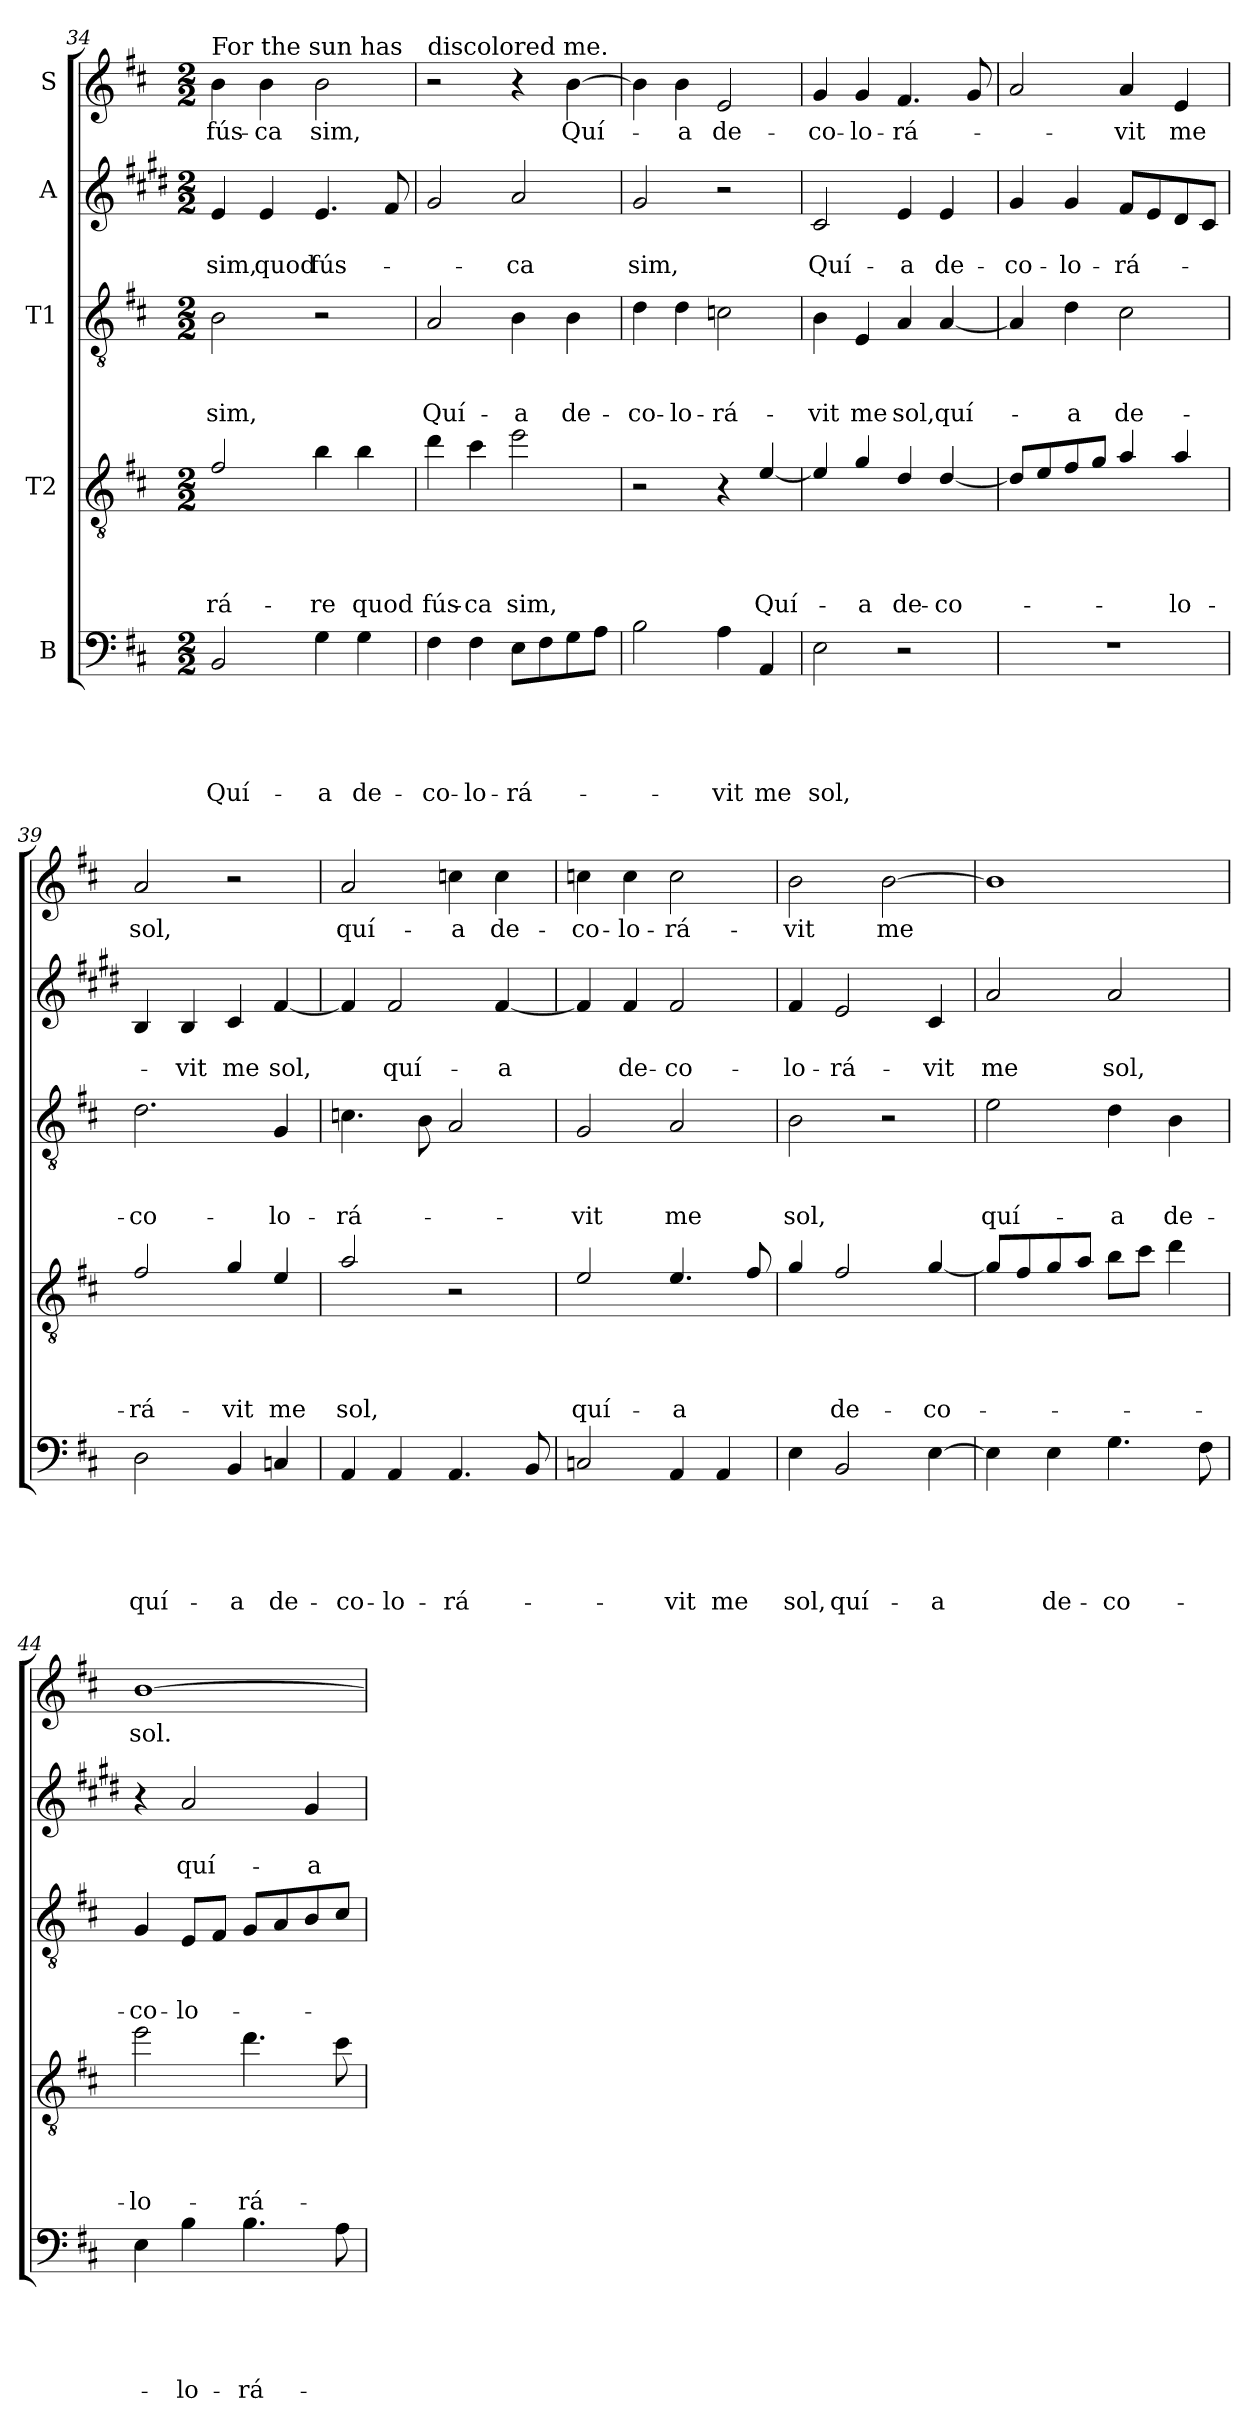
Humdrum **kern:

**kern	**text	**text	**text	**text	**text	**kern	**text	**text	**text	**text	**kern	**text	**text	**text	**kern	**text	**text	**kern	**text
*part5	*part5	*part5	*part5	*part5	*part5	*part4	*part4	*part4	*part4	*part4	*part3	*part3	*part3	*part3	*part2	*part2	*part2	*part1	*part1
*staff5	*staff5	*staff5	*staff5	*staff5	*staff5	*staff4	*staff4	*staff4	*staff4	*staff4	*staff3	*staff3	*staff3	*staff3	*staff2	*staff2	*staff2	*staff1	*staff1
*I"B	*	*	*	*	*	*I"T2	*	*	*	*	*I"T1	*	*	*	*I"A	*	*	*I"S	*
*clefF4	*	*	*	*	*	*clefGv2	*	*	*	*	*clefGv2	*	*	*	*clefG2	*	*	*clefG2	*
*	*	*	*	*	*	*ITrd8c14	*	*	*	*	*	*	*	*	*ITrd1c2	*	*	*	*
*k[f#c#]	*	*	*	*	*	*k[f#c#]	*	*	*	*	*k[f#c#]	*	*	*	*k[f#c#]	*	*	*k[f#c#]	*
*D:	*	*	*	*	*	*D:	*	*	*	*	*D:	*	*	*	*D:	*	*	*D:	*
*M2/2	*	*	*	*	*	*M2/2	*	*	*	*	*M2/2	*	*	*	*M2/2	*	*	*M2/2	*
=34	=34	=34	=34	=34	=34	=34	=34	=34	=34	=34	=34	=34	=34	=34	=34	=34	=34	=34	=34
!	!	!	!	!	!	!	!	!	!	!	!	!	!	!	!	!	!	!LO:TX:a:t=For the sun has	!
!	!	!	!	!	!LO:LY:b	!	!	!	!	!LO:LY:b	!	!	!	!LO:LY:b	!	!	!LO:LY:b	!	!LO:LY:b
2BB/	.	.	.	.	Quí-	2F#/	.	.	.	-rá-	2B\	.	.	sim,	4d/	.	sim,	4b\	fús-
!	!	!	!	!	!	!	!	!	!	!	!	!	!	!	!	!	!LO:LY:b	!	!LO:LY:b
.	.	.	.	.	.	.	.	.	.	.	.	.	.	.	4d/	.	quod	4b\	-ca
!	!	!	!	!	!LO:LY:b	!	!	!	!	!LO:LY:b	!	!	!	!	!	!	!LO:LY:b	!	!LO:LY:b
4G\	.	.	.	.	-a	4B\	.	.	.	-re	2r	.	.	.	4.d/	.	fús-	2b\	sim,
!	!	!	!	!	!LO:LY:b	!	!	!	!	!LO:LY:b	!	!	!	!	!	!	!	!	!
4G\	.	.	.	.	de-	4B\	.	.	.	quod	.	.	.	.	.	.	.	.	.
.	.	.	.	.	.	.	.	.	.	.	.	.	.	.	8e/	.	.	.	.
=35	=35	=35	=35	=35	=35	=35	=35	=35	=35	=35	=35	=35	=35	=35	=35	=35	=35	=35	=35
!	!	!	!	!	!	!	!	!	!	!	!	!	!	!	!	!	!	!LO:TX:a:t=discolored me.	!
!	!	!	!	!	!LO:LY:b	!	!	!	!	!LO:LY:b	!	!	!	!LO:LY:b	!	!	!	!	!
4F#\	.	.	.	.	-co-	4d\	.	.	.	fús-	2A/	.	.	Quí-	2f#/	.	.	2r	.
!	!	!	!	!	!LO:LY:b	!	!	!	!	!LO:LY:b	!	!	!	!	!	!	!	!	!
4F#\	.	.	.	.	-lo-	4c#\	.	.	.	-ca	.	.	.	.	.	.	.	.	.
!	!	!	!	!	!LO:LY:b	!	!	!	!	!LO:LY:b	!	!	!	!LO:LY:b	!	!	!LO:LY:b	!	!
8E\L	.	.	.	.	-rá-	2e\	.	.	.	sim,	4B\	.	.	-a	2g/	.	-ca	4r	.
8F#\	.	.	.	.	.	.	.	.	.	.	.	.	.	.	.	.	.	.	.
!	!	!	!	!	!	!	!	!	!	!	!	!	!	!LO:LY:b	!	!	!	!	!LO:LY:b
8G\	.	.	.	.	.	.	.	.	.	.	4B\	.	.	de-	.	.	.	[4b\	Quí-
8A\J	.	.	.	.	.	.	.	.	.	.	.	.	.	.	.	.	.	.	.
!!LO:PB:g=z
=36	=36	=36	=36	=36	=36	=36	=36	=36	=36	=36	=36	=36	=36	=36	=36	=36	=36	=36	=36
!	!	!	!	!	!	!	!	!	!	!	!	!	!	!LO:LY:b	!	!	!LO:LY:b	!	!
2B\	.	.	.	.	.	2r	.	.	.	.	4d\	.	.	-co-	2f#/	.	sim,	4b\]	.
!	!	!	!	!	!	!	!	!	!	!	!	!	!	!LO:LY:b	!	!	!	!	!LO:LY:b
.	.	.	.	.	.	.	.	.	.	.	4d\	.	.	-lo-	.	.	.	4b\	-a
!	!	!	!	!	!LO:LY:b	!	!	!	!	!	!	!	!	!LO:LY:b	!	!	!	!	!LO:LY:b
4A\	.	.	.	.	-vit	4r	.	.	.	.	2cn\	.	.	-rá-	2r	.	.	2e/	de-
!	!	!	!	!	!LO:LY:b	!	!	!	!	!LO:LY:b	!	!	!	!	!	!	!	!	!
4AA/	.	.	.	.	me	[4E/	.	.	.	Quí-	.	.	.	.	.	.	.	.	.
=37	=37	=37	=37	=37	=37	=37	=37	=37	=37	=37	=37	=37	=37	=37	=37	=37	=37	=37	=37
!	!	!	!	!	!LO:LY:b	!	!	!	!	!	!	!	!	!LO:LY:b	!	!	!LO:LY:b	!	!LO:LY:b
2E\	.	.	.	.	sol,	4E/]	.	.	.	.	4B\	.	.	-vit	2B/	.	Quí-	4g/	-co-
!	!	!	!	!	!	!	!	!	!	!LO:LY:b	!	!	!	!LO:LY:b	!	!	!	!	!LO:LY:b
.	.	.	.	.	.	4G/	.	.	.	-a	4E/	.	.	me	.	.	.	4g/	-lo-
!	!	!	!	!	!	!	!	!	!	!LO:LY:b	!	!	!	!LO:LY:b	!	!	!LO:LY:b	!	!LO:LY:b
2r	.	.	.	.	.	4D/	.	.	.	de-	4A/	.	.	sol,	4d/	.	-a	4.f#/	-rá-
!	!	!	!	!	!	!	!	!	!	!LO:LY:b	!	!	!	!LO:LY:b	!	!	!LO:LY:b	!	!
.	.	.	.	.	.	[4D/	.	.	.	-co-	[4A/	.	.	quí-	4d/	.	de-	.	.
.	.	.	.	.	.	.	.	.	.	.	.	.	.	.	.	.	.	8g/	.
=38	=38	=38	=38	=38	=38	=38	=38	=38	=38	=38	=38	=38	=38	=38	=38	=38	=38	=38	=38
!	!	!	!	!	!	!	!	!	!	!	!	!	!	!	!	!	!LO:LY:b	!	!
1r	.	.	.	.	.	8D/L]	.	.	.	.	4A/]	.	.	.	4f#/	.	-co-	2a/	.
.	.	.	.	.	.	8E/	.	.	.	.	.	.	.	.	.	.	.	.	.
!	!	!	!	!	!	!	!	!	!	!	!	!	!	!LO:LY:b	!	!	!LO:LY:b	!	!
.	.	.	.	.	.	8F#/	.	.	.	.	4d\	.	.	-a	4f#/	.	-lo-	.	.
.	.	.	.	.	.	8G/J	.	.	.	.	.	.	.	.	.	.	.	.	.
!	!	!	!	!	!	!	!	!	!	!	!	!	!	!LO:LY:b	!	!	!LO:LY:b	!	!LO:LY:b
.	.	.	.	.	.	4A/	.	.	.	.	2c#\	.	.	de-	8e/L	.	-rá-	4a/	-vit
.	.	.	.	.	.	.	.	.	.	.	.	.	.	.	8d/	.	.	.	.
!	!	!	!	!	!	!	!	!	!	!LO:LY:b	!	!	!	!	!	!	!	!	!LO:LY:b
.	.	.	.	.	.	4A/	.	.	.	-lo-	.	.	.	.	8c#/	.	.	4e/	me
.	.	.	.	.	.	.	.	.	.	.	.	.	.	.	8B/J	.	.	.	.
=39	=39	=39	=39	=39	=39	=39	=39	=39	=39	=39	=39	=39	=39	=39	=39	=39	=39	=39	=39
!	!	!	!	!	!LO:LY:b	!	!	!	!	!LO:LY:b	!	!	!	!LO:LY:b	!	!	!	!	!LO:LY:b
2D\	.	.	.	.	quí-	2F#/	.	.	.	-rá-	2.d\	.	.	-co-	4A/	.	.	2a/	sol,
!	!	!	!	!	!	!	!	!	!	!	!	!	!	!	!	!	!LO:LY:b	!	!
.	.	.	.	.	.	.	.	.	.	.	.	.	.	.	4A/	.	-vit	.	.
!	!	!	!	!	!LO:LY:b	!	!	!	!	!LO:LY:b	!	!	!	!	!	!	!LO:LY:b	!	!
4BB/	.	.	.	.	-a	4G/	.	.	.	-vit	.	.	.	.	4B/	.	me	2r	.
!	!	!	!	!	!LO:LY:b	!	!	!	!	!LO:LY:b	!	!	!	!LO:LY:b	!	!	!LO:LY:b	!	!
4Cn/	.	.	.	.	de-	4E/	.	.	.	me	4G/	.	.	-lo-	[4e/	.	sol,	.	.
=40	=40	=40	=40	=40	=40	=40	=40	=40	=40	=40	=40	=40	=40	=40	=40	=40	=40	=40	=40
!	!	!	!	!	!LO:LY:b	!	!	!	!	!LO:LY:b	!	!	!	!LO:LY:b	!	!	!	!	!LO:LY:b
4AA/	.	.	.	.	-co-	2A/	.	.	.	sol,	4.c\	.	.	-rá-	4e/]	.	.	2a/	quí-
!	!	!	!	!	!LO:LY:b	!	!	!	!	!	!	!	!	!	!	!	!LO:LY:b	!	!
4AA/	.	.	.	.	-lo-	.	.	.	.	.	.	.	.	.	2e/	.	quí-	.	.
.	.	.	.	.	.	.	.	.	.	.	8B\	.	.	.	.	.	.	.	.
!	!	!	!	!	!LO:LY:b	!	!	!	!	!	!	!	!	!	!	!	!	!	!LO:LY:b
4.AA/	.	.	.	.	-rá-	2r	.	.	.	.	2A/	.	.	.	.	.	.	4ccn\	-a
!	!	!	!	!	!	!	!	!	!	!	!	!	!	!	!	!	!LO:LY:b	!	!LO:LY:b
.	.	.	.	.	.	.	.	.	.	.	.	.	.	.	[4e/	.	-a	4cc\	de-
8BB/	.	.	.	.	.	.	.	.	.	.	.	.	.	.	.	.	.	.	.
!!LO:LB:g=z
=41	=41	=41	=41	=41	=41	=41	=41	=41	=41	=41	=41	=41	=41	=41	=41	=41	=41	=41	=41
!	!	!	!	!	!	!	!	!	!	!LO:LY:b	!	!	!	!LO:LY:b	!	!	!	!	!LO:LY:b
2C/	.	.	.	.	.	2E/	.	.	.	quí-	2G/	.	.	-vit	4e/]	.	.	4cc\	-co-
!	!	!	!	!	!	!	!	!	!	!	!	!	!	!	!	!	!LO:LY:b	!	!LO:LY:b
.	.	.	.	.	.	.	.	.	.	.	.	.	.	.	4e/	.	de-	4cc\	-lo-
!	!	!	!	!	!LO:LY:b	!	!	!	!	!LO:LY:b	!	!	!	!LO:LY:b	!	!	!LO:LY:b	!	!LO:LY:b
4AA/	.	.	.	.	-vit	4.E/	.	.	.	-a	2A/	.	.	me	2e/	.	-co-	2cc\	-rá-
!	!	!	!	!	!LO:LY:b	!	!	!	!	!	!	!	!	!	!	!	!	!	!
4AA/	.	.	.	.	me	.	.	.	.	.	.	.	.	.	.	.	.	.	.
.	.	.	.	.	.	8F#/	.	.	.	.	.	.	.	.	.	.	.	.	.
=42	=42	=42	=42	=42	=42	=42	=42	=42	=42	=42	=42	=42	=42	=42	=42	=42	=42	=42	=42
!	!	!	!	!	!LO:LY:b	!	!	!	!	!	!	!	!	!LO:LY:b	!	!	!LO:LY:b	!	!LO:LY:b
4E\	.	.	.	.	sol,	4G/	.	.	.	.	2B\	.	.	sol,	4e/	.	-lo-	2b\	-vit
!	!	!	!	!	!LO:LY:b	!	!	!	!	!LO:LY:b	!	!	!	!	!	!	!LO:LY:b	!	!
2BB/	.	.	.	.	quí-	2F#/	.	.	.	de-	.	.	.	.	2d/	.	-rá-	.	.
!	!	!	!	!	!	!	!	!	!	!	!	!	!	!	!	!	!	!	!LO:LY:b
.	.	.	.	.	.	.	.	.	.	.	2r	.	.	.	.	.	.	[2b\	me
!	!	!	!	!	!LO:LY:b	!	!	!	!	!LO:LY:b	!	!	!	!	!	!	!LO:LY:b	!	!
[4E\	.	.	.	.	-a	[4G/	.	.	.	-co-	.	.	.	.	4B/	.	-vit	.	.
=43	=43	=43	=43	=43	=43	=43	=43	=43	=43	=43	=43	=43	=43	=43	=43	=43	=43	=43	=43
!	!	!	!	!	!	!	!	!	!	!	!	!	!	!LO:LY:b	!	!	!LO:LY:b	!	!
4E\]	.	.	.	.	.	8G/L]	.	.	.	.	2e\	.	.	quí-	2g/	.	me	1b]	.
.	.	.	.	.	.	8F#/	.	.	.	.	.	.	.	.	.	.	.	.	.
!	!	!	!	!	!LO:LY:b	!	!	!	!	!	!	!	!	!	!	!	!	!	!
4E\	.	.	.	.	de-	8G/	.	.	.	.	.	.	.	.	.	.	.	.	.
.	.	.	.	.	.	8A/J	.	.	.	.	.	.	.	.	.	.	.	.	.
!	!	!	!	!	!LO:LY:b	!	!	!	!	!	!	!	!	!LO:LY:b	!	!	!LO:LY:b	!	!
4.G\	.	.	.	.	-co-	8B\L	.	.	.	.	4d\	.	.	-a	2g/	.	sol,	.	.
.	.	.	.	.	.	8c#\J	.	.	.	.	.	.	.	.	.	.	.	.	.
!	!	!	!	!	!	!	!	!	!	!	!	!	!	!LO:LY:b	!	!	!	!	!
.	.	.	.	.	.	4d\	.	.	.	.	4B\	.	.	de-	.	.	.	.	.
8F#\	.	.	.	.	.	.	.	.	.	.	.	.	.	.	.	.	.	.	.
=44	=44	=44	=44	=44	=44	=44	=44	=44	=44	=44	=44	=44	=44	=44	=44	=44	=44	=44	=44
!	!	!	!	!	!	!	!	!	!	!LO:LY:b	!	!	!	!LO:LY:b	!	!	!	!	!LO:LY:b
4E\	.	.	.	.	.	2e\	.	.	.	-lo-	4G/	.	.	-co-	4r	.	.	[1b	sol.
!	!	!	!	!	!LO:LY:b	!	!	!	!	!	!	!	!	!LO:LY:b	!	!	!LO:LY:b	!	!
4B\	.	.	.	.	-lo-	.	.	.	.	.	8E/L	.	.	-lo-	2g/	.	quí-	.	.
.	.	.	.	.	.	.	.	.	.	.	8F#/J	.	.	.	.	.	.	.	.
!	!	!	!	!	!LO:LY:b	!	!	!	!	!LO:LY:b	!	!	!	!	!	!	!	!	!
4.B\	.	.	.	.	-rá-	4.d\	.	.	.	-rá-	8G/L	.	.	.	.	.	.	.	.
.	.	.	.	.	.	.	.	.	.	.	8A/	.	.	.	.	.	.	.	.
!	!	!	!	!	!	!	!	!	!	!	!	!	!	!	!	!	!LO:LY:b	!	!
.	.	.	.	.	.	.	.	.	.	.	8B/	.	.	.	4f#/	.	-a	.	.
8A\	.	.	.	.	.	8c#\	.	.	.	.	8c#/J	.	.	.	.	.	.	.	.
=	=	=	=	=	=	=	=	=	=	=	=	=	=	=	=	=	=	=	=
*-	*-	*-	*-	*-	*-	*-	*-	*-	*-	*-	*-	*-	*-	*-	*-	*-	*-	*-	*-
